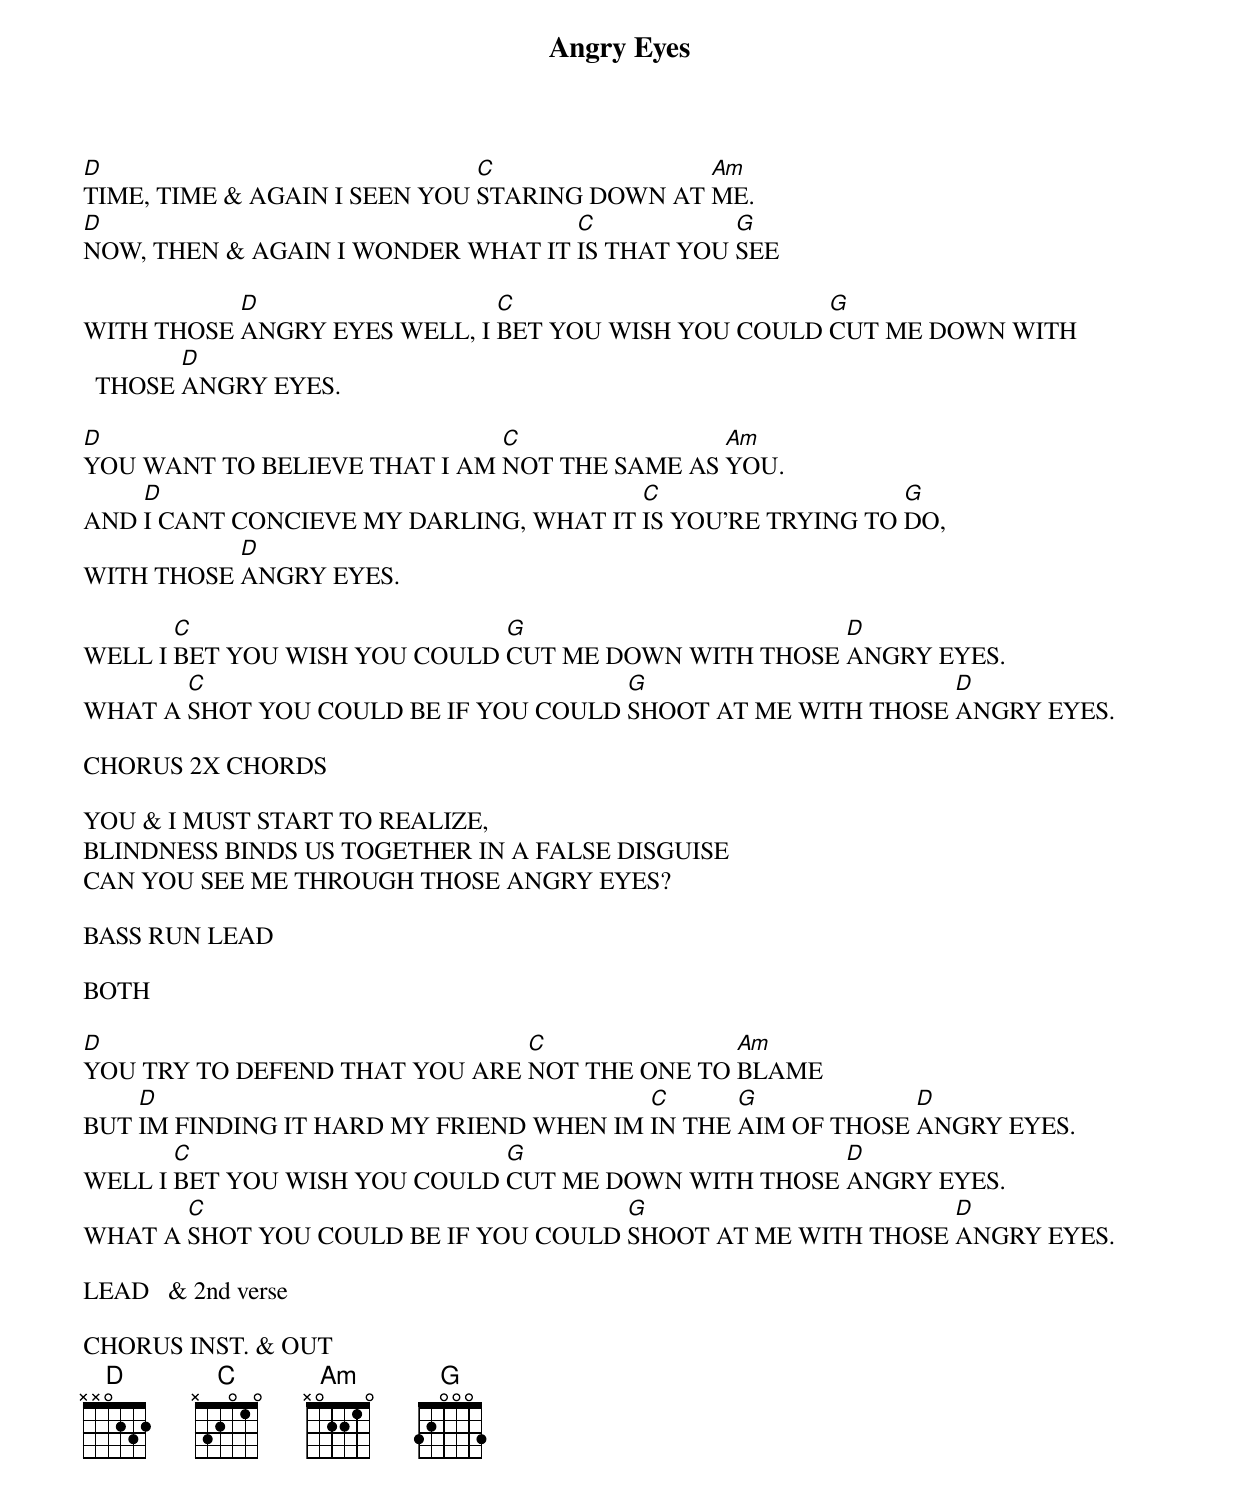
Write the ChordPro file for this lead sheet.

{title:Angry Eyes}
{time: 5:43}
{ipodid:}

[D]TIME, TIME & AGAIN I SEEN YOU [C]STARING DOWN AT [Am]ME.
[D]NOW, THEN & AGAIN I WONDER WHAT IT [C]IS THAT YOU [G]SEE

WITH THOSE [D]ANGRY EYES WELL, I [C]BET YOU WISH YOU COULD [G]CUT ME DOWN WITH THOSE [D]ANGRY EYES.

[D]YOU WANT TO BELIEVE THAT I AM [C]NOT THE SAME AS [Am]YOU.
AND [D]I CANT CONCIEVE MY DARLING, WHAT IT [C]IS YOU'RE TRYING TO [G]DO,
WITH THOSE [D]ANGRY EYES.

WELL I [C]BET YOU WISH YOU COULD [G]CUT ME DOWN WITH THOSE [D]ANGRY EYES.
WHAT A [C]SHOT YOU COULD BE IF YOU COULD [G]SHOOT AT ME WITH THOSE [D]ANGRY EYES.

CHORUS 2X CHORDS

YOU & I MUST START TO REALIZE,
BLINDNESS BINDS US TOGETHER IN A FALSE DISGUISE
CAN YOU SEE ME THROUGH THOSE ANGRY EYES?

BASS RUN LEAD

BOTH

[D]YOU TRY TO DEFEND THAT YOU ARE [C]NOT THE ONE TO [Am]BLAME
BUT [D]IM FINDING IT HARD MY FRIEND WHEN IM [C]IN THE [G]AIM OF THOSE [D]ANGRY EYES.
WELL I [C]BET YOU WISH YOU COULD [G]CUT ME DOWN WITH THOSE [D]ANGRY EYES.
WHAT A [C]SHOT YOU COULD BE IF YOU COULD [G]SHOOT AT ME WITH THOSE [D]ANGRY EYES.

LEAD   & 2nd verse

CHORUS INST. & OUT
